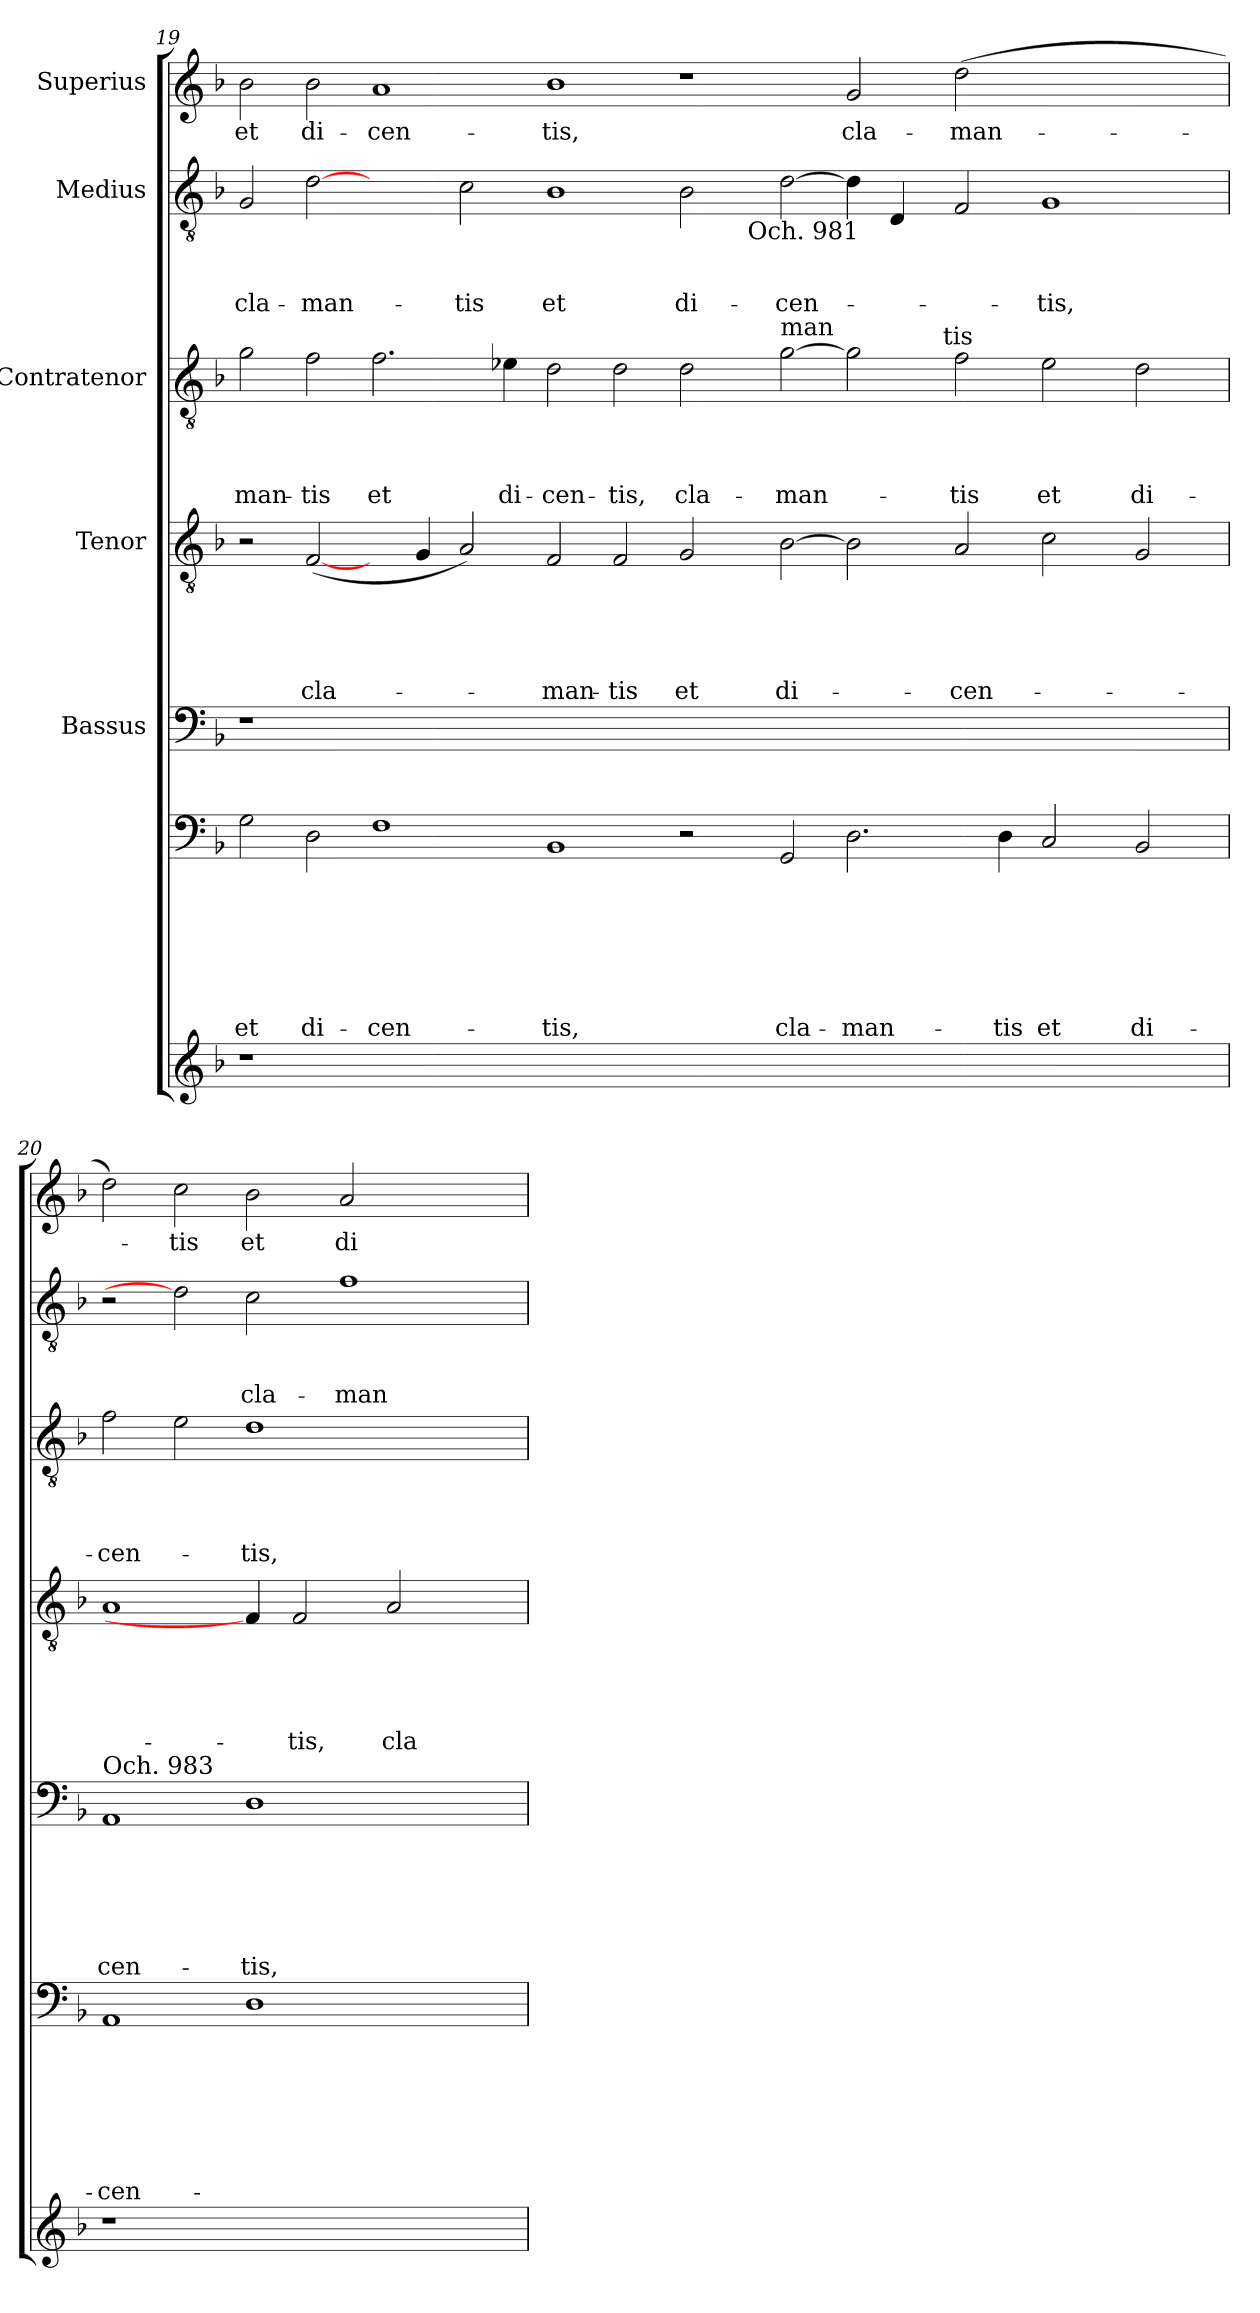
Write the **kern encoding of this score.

**kern	**kern	**text	**text	**text	**text	**text	**text	**text	**kern	**text	**text	**text	**text	**text	**text	**kern	**text	**text	**text	**text	**text	**kern	**text	**text	**text	**text	**kern	**text	**text	**text	**kern	**text
*part7	*part6	*part6	*part6	*part6	*part6	*part6	*part6	*part6	*part5	*part5	*part5	*part5	*part5	*part5	*part5	*part4	*part4	*part4	*part4	*part4	*part4	*part3	*part3	*part3	*part3	*part3	*part2	*part2	*part2	*part2	*part1	*part1
*staff7	*staff6	*staff6	*staff6	*staff6	*staff6	*staff6	*staff6	*staff6	*staff5	*staff5	*staff5	*staff5	*staff5	*staff5	*staff5	*staff4	*staff4	*staff4	*staff4	*staff4	*staff4	*staff3	*staff3	*staff3	*staff3	*staff3	*staff2	*staff2	*staff2	*staff2	*staff1	*staff1
*	*	*	*	*	*	*	*	*	*I"Bassus	*	*	*	*	*	*	*I"Tenor	*	*	*	*	*	*I"Contratenor	*	*	*	*	*I"Medius	*	*	*	*I"Superius	*
!!LO:PB:g=z
*clefG2	*clefF4	*	*	*	*	*	*	*	*clefF4	*	*	*	*	*	*	*clefGv2	*	*	*	*	*	*clefGv2	*	*	*	*	*clefGv2	*	*	*	*clefG2	*
*k[b-]	*k[b-]	*	*	*	*	*	*	*	*k[b-]	*	*	*	*	*	*	*k[b-]	*	*	*	*	*	*k[b-]	*	*	*	*	*k[b-]	*	*	*	*k[b-]	*
*F:	*F:	*	*	*	*	*	*	*	*F:	*	*	*	*	*	*	*F:	*	*	*	*	*	*F:	*	*	*	*	*F:	*	*	*	*F:	*
=19	=19	=19	=19	=19	=19	=19	=19	=19	=19	=19	=19	=19	=19	=19	=19	=19	=19	=19	=19	=19	=19	=19	=19	=19	=19	=19	=19	=19	=19	=19	=19	=19
!	!	!	!	!	!	!	!	!LO:LY:b	!	!	!	!	!	!	!	!	!	!	!	!	!	!	!	!	!	!LO:LY:b	!	!	!	!LO:LY:b	!	!LO:LY:b
*	*	*	*	*	*	*	*	*	*	*	*	*	*	*	*	*	*	*	*	*	*	*^	*	*	*	*	*^	*	*	*	*	*
1r	2G\	.	.	.	.	.	.	et	1r	.	.	.	.	.	.	2r	.	.	.	.	.	2g\	1ryy	.	.	.	-man-	2G/	1ryy	.	.	cla-	2b-\	et
!	!	!	!	!	!	!	!	!LO:LY:b	!	!	!	!	!	!	!	!	!	!	!	!	!LO:LY:b	!	!	!	!	!	!LO:LY:b	!	!	!	!	!LO:LY:b	!	!LO:LY:b
.	2D\	.	.	.	.	.	.	di-	.	.	.	.	.	.	.	(<[2F/	.	.	.	.	cla-	2f\	.	.	.	.	-tis	[2d	.	.	.	-man-	2b-\	di-
!	!	!	!	!	!	!	!	!LO:LY:b	!	!	!	!	!	!	!	!	!	!	!	!	!	!	!	!	!	!	!LO:LY:b	!	!	!	!	!	!	!LO:LY:b
00ryy	1F	.	.	.	.	.	.	-cen-	00ryy	.	.	.	.	.	.	4ryy	.	.	.	.	.	2.f\	1ryy	.	.	.	et	2ryy	1ryy	.	.	.	1a	-cen-
.	.	.	.	.	.	.	.	.	.	.	.	.	.	.	.	4G/	.	.	.	.	.	.	.	.	.	.	.	.	.	.	.	.	.	.
!	!	!	!	!	!	!	!	!	!	!	!	!	!	!	!	!	!	!	!	!	!	!	!	!	!	!	!	!	!	!	!	!LO:LY:b	!	!
.	.	.	.	.	.	.	.	.	.	.	.	.	.	.	.	2A/)	.	.	.	.	.	.	.	.	.	.	.	2c\	.	.	.	-tis	.	.
!	!	!	!	!	!	!	!	!	!	!	!	!	!	!	!	!	!	!	!	!	!	!	!	!	!	!	!LO:LY:b	!	!	!	!	!	!	!
.	.	.	.	.	.	.	.	.	.	.	.	.	.	.	.	.	.	.	.	.	.	4e-X\	.	.	.	.	di-	.	.	.	.	.	.	.
!	!	!	!	!	!	!	!	!LO:LY:b	!	!	!	!	!	!	!	!	!	!	!	!	!LO:LY:b	!	!	!	!	!	!LO:LY:b	!	!	!	!	!LO:LY:b	!	!LO:LY:b
.	1BB-	.	.	.	.	.	.	-tis,	.	.	.	.	.	.	.	2F/	.	.	.	.	-man-	2d\	1ryy	.	.	.	-cen-	1B-	1ryy	.	.	et	1b-	-tis,
!	!	!	!	!	!	!	!	!	!	!	!	!	!	!	!	!	!	!	!	!	!LO:LY:b	!	!	!	!	!	!LO:LY:b	!	!	!	!	!	!	!
.	.	.	.	.	.	.	.	.	.	.	.	.	.	.	.	2F/	.	.	.	.	-tis	2d\	.	.	.	.	-tis,	.	.	.	.	.	.	.
!	!	!	!	!	!	!	!	!	!	!	!	!	!	!	!	!	!	!	!	!	!LO:LY:b	!	!	!	!	!	!LO:LY:b	!	!	!	!	!LO:LY:b	!	!
.	2r	.	.	.	.	.	.	.	.	.	.	.	.	.	.	2G/	.	.	.	.	et	2d\	1ryy	.	.	.	cla-	2B-\	4ryy	.	.	di-	1r	.
.	.	.	.	.	.	.	.	.	.	.	.	.	.	.	.	.	.	.	.	.	.	.	.	.	.	.	.	.	16.ryy	.	.	.	.	.
!	!	!	!	!	!	!	!	!	!	!	!	!	!	!	!	!	!	!	!	!	!	!	!	!	!	!	!	!	!LO:TX:b:t=Och. 981	!	!	!	!	!
.	.	.	.	.	.	.	.	.	.	.	.	.	.	.	.	.	.	.	.	.	.	.	.	.	.	.	.	.	1ryy	.	.	.	.	.
!	!	!	!	!	!	!	!	!	!	!	!	!	!	!	!	!	!	!	!	!	!	!LO:TX:a:t=man	!	!	!	!	!	!	!	!	!	!	!	!
!	!	!	!	!	!	!	!	!LO:LY:b	!	!	!	!	!	!	!	!	!	!	!	!	!LO:LY:b	!	!	!	!	!	!LO:LY:b	!	!	!	!	!LO:LY:b	!	!
.	2GG/	.	.	.	.	.	.	cla-	.	.	.	.	.	.	.	[>2B-\	.	.	.	.	di-	[>2g\	.	.	.	.	-man-	[>2d\	.	.	.	-cen-	.	.
!	!	!	!	!	!	!	!	!LO:LY:b	!	!	!	!	!	!	!	!	!	!	!	!	!	!	!	!	!	!	!	!	!	!	!	!	!	!LO:LY:b
.	2.D\	.	.	.	.	.	.	-man-	.	.	.	.	.	.	.	2B-\]	.	.	.	.	.	2g\]	4...ryy	.	.	.	.	4d\]	.	.	.	.	2g/	cla-
.	.	.	.	.	.	.	.	.	.	.	.	.	.	.	.	.	.	.	.	.	.	.	.	.	.	.	.	4D/	.	.	.	.	.	.
.	.	.	.	.	.	.	.	.	.	.	.	.	.	.	.	.	.	.	.	.	.	.	.	.	.	.	.	.	1ryy	.	.	.	.	.
!	!	!	!	!	!	!	!	!	!	!	!	!	!	!	!	!	!	!	!	!	!	!	!LO:TX:a:t=tis	!	!	!	!	!	!	!	!	!	!	!
.	.	.	.	.	.	.	.	.	.	.	.	.	.	.	.	.	.	.	.	.	.	.	1ryy	.	.	.	.	.	.	.	.	.	.	.
!	!	!	!	!	!	!	!	!	!	!	!	!	!	!	!	!	!	!	!	!	!LO:LY:b	!	!	!	!	!	!LO:LY:b	!	!	!	!	!	!	!LO:LY:b
.	.	.	.	.	.	.	.	.	.	.	.	.	.	.	.	2A/	.	.	.	.	-cen-	2f\	.	.	.	.	-tis	2F/	.	.	.	.	(>2dd\	-man-
!	!	!	!	!	!	!	!	!LO:LY:b	!	!	!	!	!	!	!	!	!	!	!	!	!	!	!	!	!	!	!	!	!	!	!	!	!	!
.	4D\	.	.	.	.	.	.	-tis	.	.	.	.	.	.	.	.	.	.	.	.	.	.	.	.	.	.	.	.	.	.	.	.	.	.
!	!	!	!	!	!	!	!	!LO:LY:b	!	!	!	!	!	!	!	!	!	!	!	!	!	!	!	!	!	!	!LO:LY:b	!	!	!	!	!LO:LY:b	!	!
1ryy	2C/	.	.	.	.	.	.	et	1ryy	.	.	.	.	.	.	2c\	.	.	.	.	.	2e-\	.	.	.	.	et	1G	.	.	.	-tis,	1ryy	.
.	.	.	.	.	.	.	.	.	.	.	.	.	.	.	.	.	.	.	.	.	.	.	.	.	.	.	.	.	2ryy	.	.	.	.	.
.	.	.	.	.	.	.	.	.	.	.	.	.	.	.	.	.	.	.	.	.	.	.	2ryy	.	.	.	.	.	.	.	.	.	.	.
!	!	!	!	!	!	!	!	!LO:LY:b	!	!	!	!	!	!	!	!	!	!	!	!	!	!	!	!	!	!	!LO:LY:b	!	!	!	!	!	!	!
.	2BB-/	.	.	.	.	.	.	di-	.	.	.	.	.	.	.	2G/	.	.	.	.	.	2d\	.	.	.	.	di-	.	.	.	.	.	.	.
.	.	.	.	.	.	.	.	.	.	.	.	.	.	.	.	.	.	.	.	.	.	.	.	.	.	.	.	.	8ryy	.	.	.	.	.
.	.	.	.	.	.	.	.	.	.	.	.	.	.	.	.	.	.	.	.	.	.	.	32ryy	.	.	.	.	.	32ryy	.	.	.	.	.
=20	=20	=20	=20	=20	=20	=20	=20	=20	=20	=20	=20	=20	=20	=20	=20	=20	=20	=20	=20	=20	=20	=20	=20	=20	=20	=20	=20	=20	=20	=20	=20	=20	=20	=20
!	!	!	!	!	!	!	!	!	!LO:TX:a:t=Och. 983	!	!	!	!	!	!	!	!	!	!	!	!	!	!	!	!	!	!	!	!	!	!	!	!	!
!	!	!	!	!	!	!	!	!LO:LY:b	!	!	!	!	!	!	!LO:LY:b	!	!	!	!	!	!	!	!	!	!	!	!LO:LY:b	!	!	!	!	!	!	!
*	*	*	*	*	*	*	*	*	*	*	*	*	*	*	*	*	*	*	*	*	*	*v	*v	*	*	*	*	*	*	*	*	*	*	*
*	*	*	*	*	*	*	*	*	*	*	*	*	*	*	*	*	*	*	*	*	*	*	*	*	*	*	*v	*v	*	*	*	*	*
1r	1AA	.	.	.	.	.	.	-cen-	1AA	.	.	.	.	.	cen-	1A	.	.	.	.	.	2f\	.	.	.	-cen-	2r	.	.	.	2dd\)	.
!	!	!	!	!	!	!	!	!	!	!	!	!	!	!	!	!	!	!	!	!	!	!	!	!	!	!	!	!	!	!	!	!LO:LY:b
.	.	.	.	.	.	.	.	.	.	.	.	.	.	.	.	.	.	.	.	.	.	2e\	.	.	.	.	2d]	.	.	.	2cc\	-tis
!	!	!	!	!	!	!	!	!	!	!	!	!	!	!	!LO:LY:b	!	!	!	!	!	!	!	!	!	!	!LO:LY:b	!	!	!	!LO:LY:b	!	!LO:LY:b
1.ryy	1D	.	.	.	.	.	.	.	1D	.	.	.	.	.	-tis,	4F/]	.	.	.	.	.	1d	.	.	.	-tis,	2c\	.	.	cla-	2b-\	et
!	!	!	!	!	!	!	!	!	!	!	!	!	!	!	!	!	!	!	!	!	!LO:LY:b	!	!	!	!	!	!	!	!	!	!	!
.	.	.	.	.	.	.	.	.	.	.	.	.	.	.	.	2F/	.	.	.	.	-tis,	.	.	.	.	.	.	.	.	.	.	.
!	!	!	!	!	!	!	!	!	!	!	!	!	!	!	!	!	!	!	!	!	!	!	!	!	!	!	!	!	!	!LO:LY:b	!	!LO:LY:b
.	.	.	.	.	.	.	.	.	.	.	.	.	.	.	.	.	.	.	.	.	.	.	.	.	.	.	1f	.	.	-man-	2a/	di-
!	!	!	!	!	!	!	!	!	!	!	!	!	!	!	!	!	!	!	!	!	!LO:LY:b	!	!	!	!	!	!	!	!	!	!	!
.	.	.	.	.	.	.	.	.	.	.	.	.	.	.	.	2A/	.	.	.	.	cla-	.	.	.	.	.	.	.	.	.	.	.
.	2ryy	.	.	.	.	.	.	.	2ryy	.	.	.	.	.	.	.	.	.	.	.	.	2ryy	.	.	.	.	.	.	.	.	2ryy	.
.	.	.	.	.	.	.	.	.	.	.	.	.	.	.	.	4ryy	.	.	.	.	.	.	.	.	.	.	.	.	.	.	.	.
=	=	=	=	=	=	=	=	=	=	=	=	=	=	=	=	=	=	=	=	=	=	=	=	=	=	=	=	=	=	=	=	=
*-	*-	*-	*-	*-	*-	*-	*-	*-	*-	*-	*-	*-	*-	*-	*-	*-	*-	*-	*-	*-	*-	*-	*-	*-	*-	*-	*-	*-	*-	*-	*-	*-
